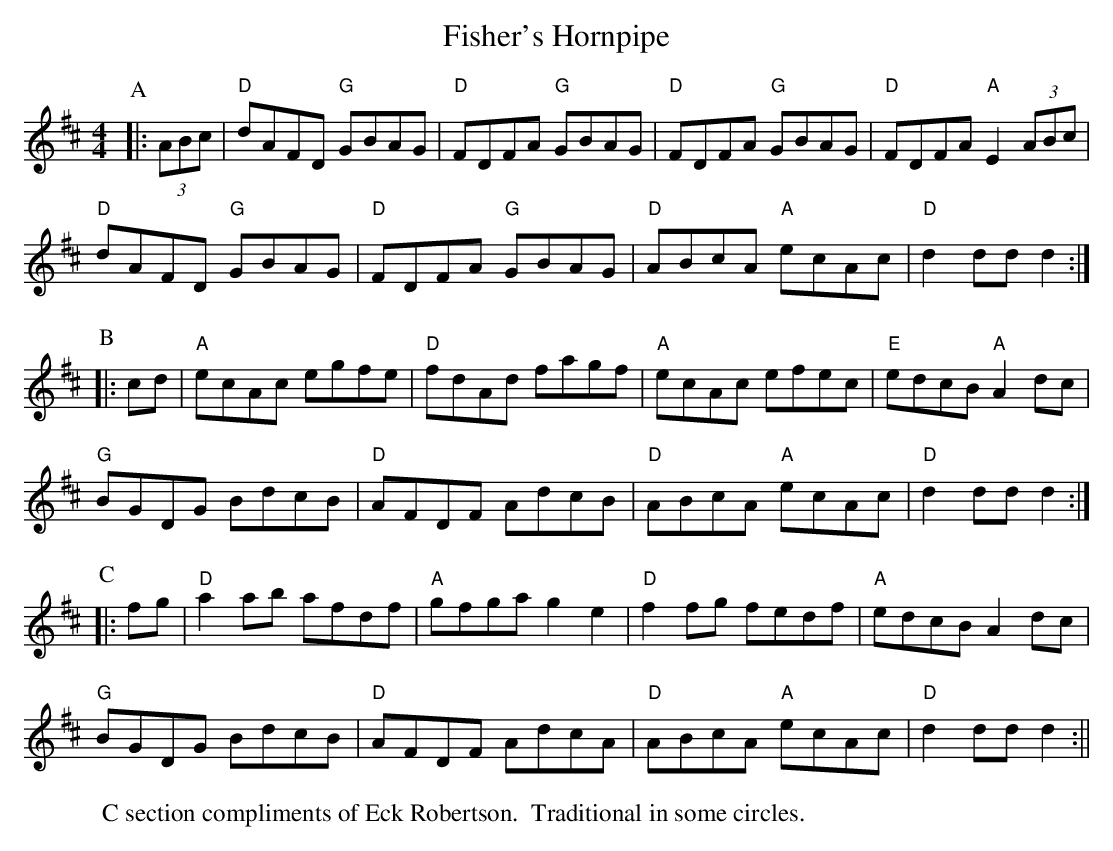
X:1
T:Fisher's Hornpipe
M:4/4
L:1/8
K:D
P:A
|:(3ABc|"D"dAFD "G"GBAG|"D"FDFA "G"GBAG|\
"D"FDFA "G"GBAG|"D"FDFA "A"E2(3ABc|
"D"dAFD "G"GBAG|"D"FDFA "G"GBAG|\
"D"ABcA "A"ecAc|"D"d2ddd2:|
P:B
|:cd|"A"ecAc egfe|"D"fdAd fagf|"A"ecAc efec|\
"E"edcB "A"A2dc|
"G"BGDG BdcB|"D"AFDF AdcB|"D"ABcA "A"ecAc|\
"D"d2ddd2:|
P:C
|:fg|"D"a2ab afdf|"A"gfga g2e2|"D"f2fg fedf|\
"A"edcB A2dc|
"G"BGDG BdcB|"D"AFDF AdcA|"D"ABcA "A"ecAc|\
"D"d2ddd2:||
W:C section compliments of Eck Robertson.  Traditional in some circles.
